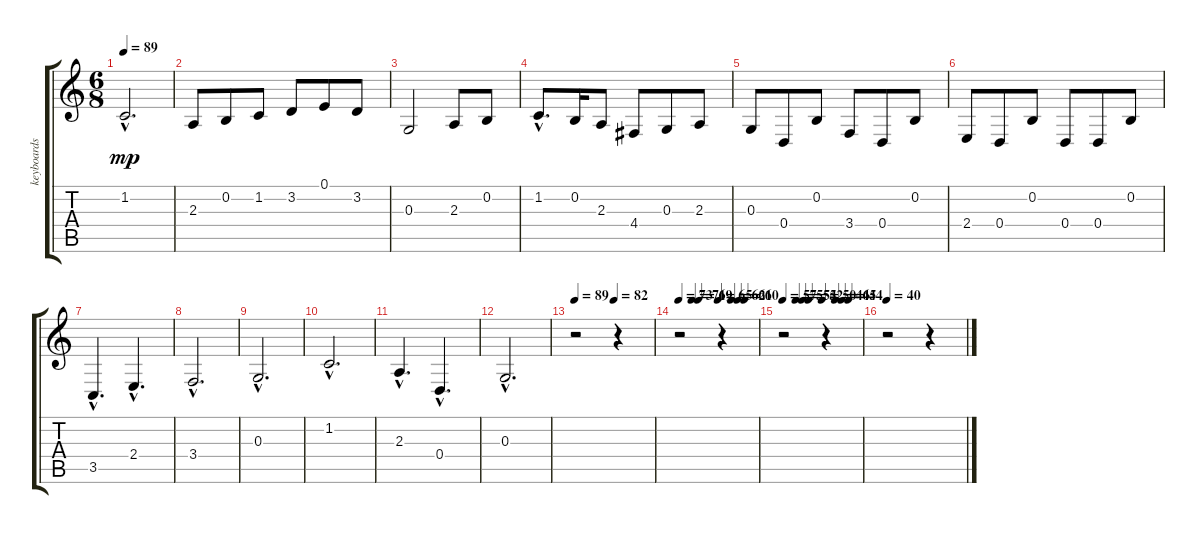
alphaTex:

\track ("keyboards 2" "keyboards ") {instrument flute}
\staff {score tabs}
\tuning (E4 B3 G3 D3 A2 E2) {hide}
\ts (6 8)
\tempo 89
\clef g2
\ks c
1.2{hac}.2{d dy mp} |
2.3.8 0.2.8 1.2.8 3.2.8 0.1.8 3.2.8 |
0.3.2 2.3.8 0.2.8 |
1.2{hac}.8{d} 0.2.16 2.3.8 4.4.8 0.3.8 2.3.8 |
0.3.8 0.4.8 0.2.8 3.4.8 0.4.8 0.2.8 |
2.4.8 0.4.8 0.2.8 0.4.8 0.4.8 0.2.8 |
3.5{hac}.4{d} 2.4{hac}.4{d} |
3.4{hac}.2{d} |
0.3{hac}.2{d} |
1.2{hac}.2{d} |
2.3{hac}.4{d} 0.4{hac}.4{d} |
0.3{hac}.2{d} |
\tempo 89
\tempo (82 0.5)
r.2 r.4 |
\tempo 73
\tempo (71 0.16666666666666666)
\tempo (69 0.25)
\tempo (65 0.5)
\tempo (62 0.6666666666666666)
\tempo (61 0.75)
\tempo (60 0.8333333333333334)
r.2 r.4 |
\tempo 57
\tempo (55 0.16666666666666666)
\tempo (54 0.25)
\tempo (52 0.3333333333333333)
\tempo (50 0.5)
\tempo (46 0.6666666666666666)
\tempo (45 0.75)
\tempo (44 0.8333333333333334)
r.2 r.4 |
\tempo 40
r.2 r.4
